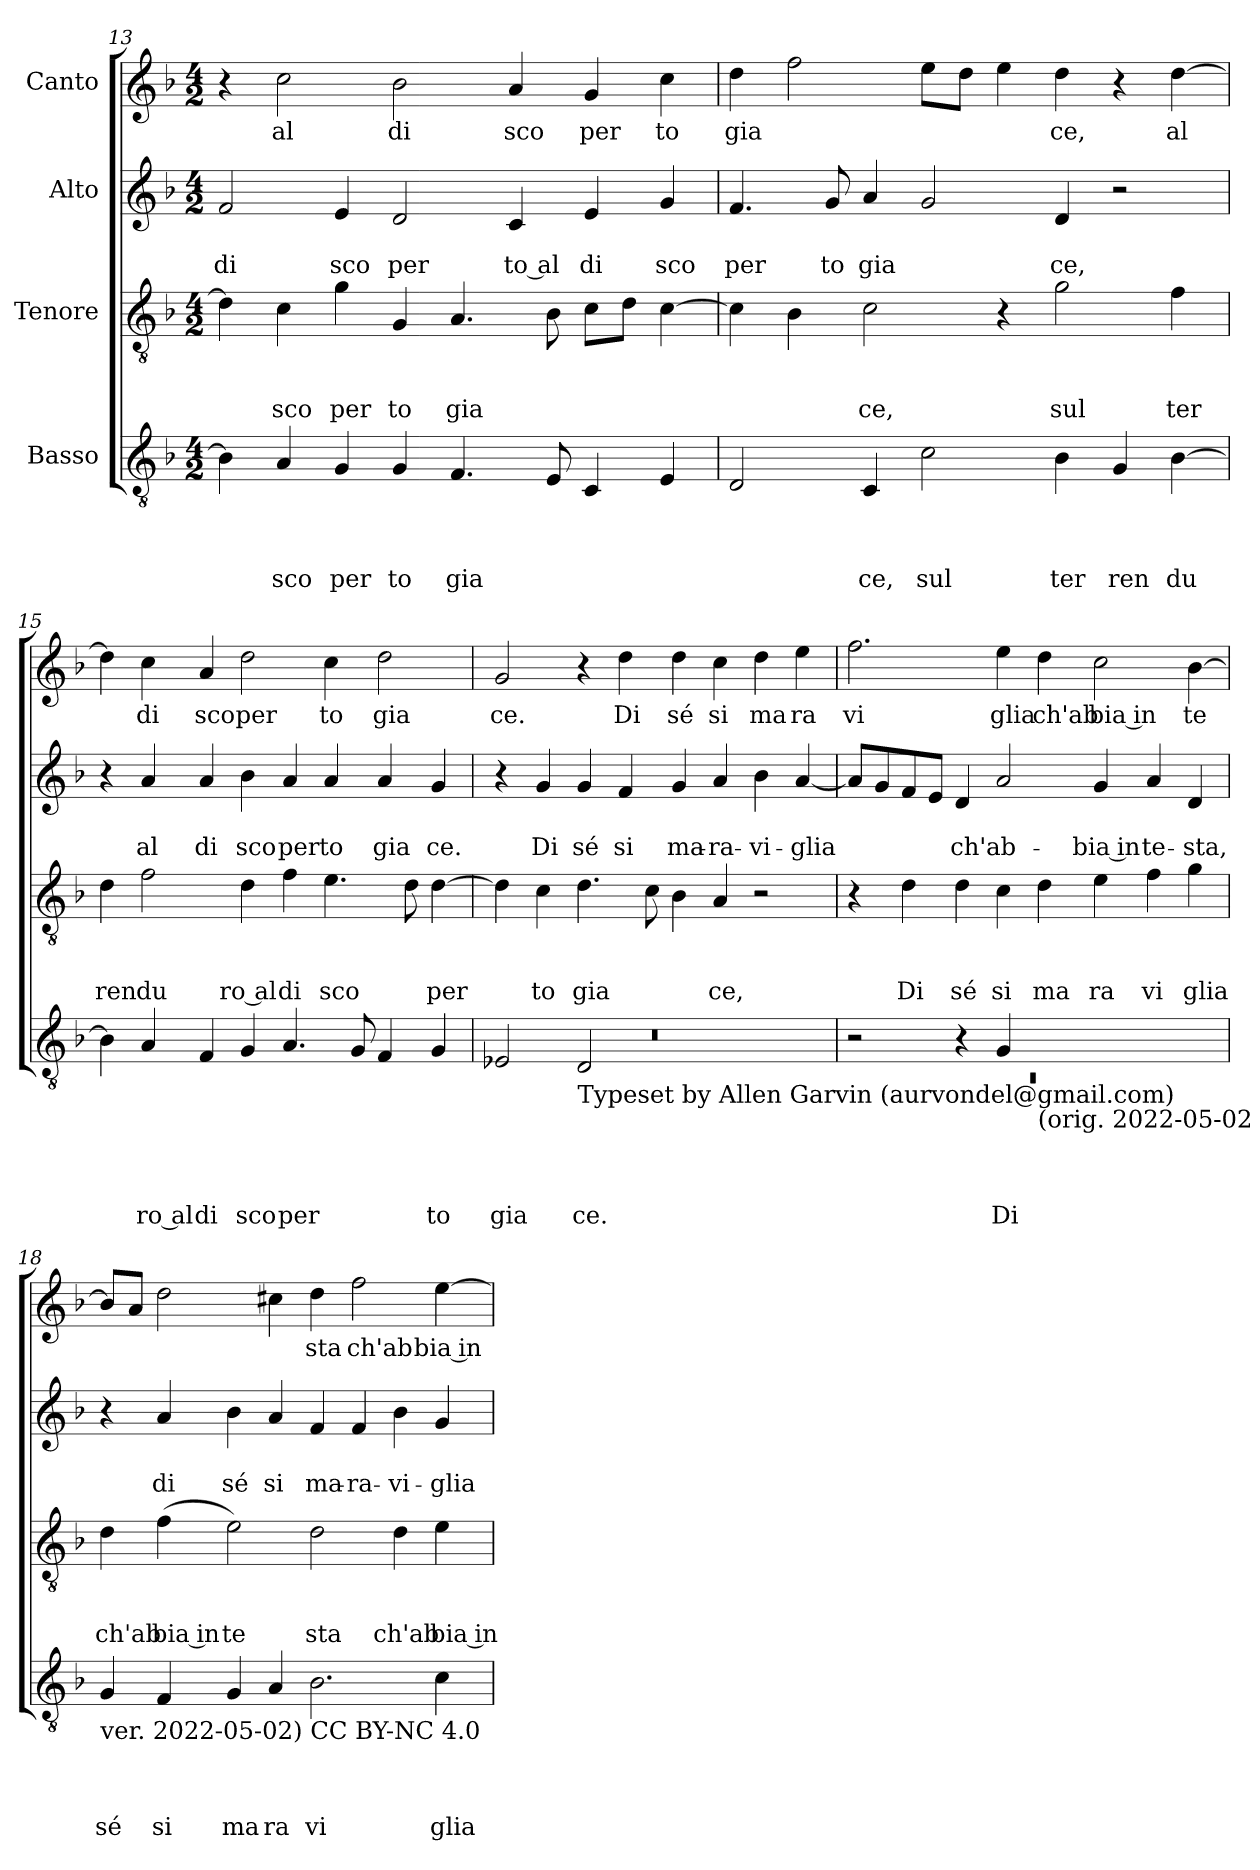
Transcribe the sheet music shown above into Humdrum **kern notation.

**kern	**text	**text	**text	**text	**kern	**text	**text	**text	**kern	**text	**text	**kern	**text
*part4	*part4	*part4	*part4	*part4	*part3	*part3	*part3	*part3	*part2	*part2	*part2	*part1	*part1
*staff4	*staff4	*staff4	*staff4	*staff4	*staff3	*staff3	*staff3	*staff3	*staff2	*staff2	*staff2	*staff1	*staff1
*I"Basso	*	*	*	*	*I"Tenore	*	*	*	*I"Alto	*	*	*I"Canto	*
!!LO:LB:g=z
*clefGv2	*	*	*	*	*clefGv2	*	*	*	*clefG2	*	*	*clefG2	*
*	*	*	*	*	*ITrd-3c-5	*	*	*	*ITrd-3c-5	*	*	*ITrd-3c-5	*
*k[b-]	*	*	*	*	*k[b-e-]	*	*	*	*k[b-e-]	*	*	*k[b-e-]	*
*F:	*	*	*	*	*B-:	*	*	*	*B-:	*	*	*B-:	*
*M4/2	*	*	*	*	*M4/2	*	*	*	*M4/2	*	*	*M4/2	*
=13	=13	=13	=13	=13	=13	=13	=13	=13	=13	=13	=13	=13	=13
!	!	!	!	!	!	!	!	!	!	!	!LO:LY:b	!	!
4B-\]	.	.	.	.	4g\]	.	.	.	2b-/	.	di	4r	.
!	!	!	!	!LO:LY:b	!	!	!	!LO:LY:b	!	!	!	!	!LO:LY:b
4A/	.	.	.	sco	4f\	.	.	sco	.	.	.	2ff\	al
!	!	!	!	!LO:LY:b	!	!	!	!LO:LY:b	!	!	!LO:LY:b	!	!
4G/	.	.	.	per	4cc\	.	.	per	4a/	.	sco	.	.
!	!	!	!	!LO:LY:b	!	!	!	!LO:LY:b	!	!	!LO:LY:b	!	!LO:LY:b
4G/	.	.	.	to	4c/	.	.	to	2g/	.	per	2ee-\	di
!	!	!	!	!LO:LY:b	!	!	!	!LO:LY:b	!	!	!	!	!
4.F/	.	.	.	gia	4.d/	.	.	gia	.	.	.	.	.
!	!	!	!	!	!	!	!	!	!	!	!LO:LY:b:rj	!	!LO:LY:b
.	.	.	.	.	.	.	.	.	4f/	.	to al	4dd/	sco
8E/	.	.	.	.	8e-\	.	.	.	.	.	.	.	.
!	!	!	!	!	!	!	!	!	!	!	!LO:LY:b	!	!LO:LY:b
4C/	.	.	.	.	8f\L	.	.	.	4a/	.	di	4cc/	per
.	.	.	.	.	8g\J	.	.	.	.	.	.	.	.
!	!	!	!	!	!	!	!	!	!	!	!LO:LY:b	!	!LO:LY:b
4E/	.	.	.	.	[>4f\	.	.	.	4cc/	.	sco	4ff\	to
=14	=14	=14	=14	=14	=14	=14	=14	=14	=14	=14	=14	=14	=14
!	!	!	!	!	!	!	!	!	!	!	!LO:LY:b	!	!LO:LY:b
2D/	.	.	.	.	4f\]	.	.	.	4.b-/	.	per	4gg\	gia
.	.	.	.	.	4e-\	.	.	.	.	.	.	2bb-\	.
!	!	!	!	!	!	!	!	!	!	!	!LO:LY:b	!	!
.	.	.	.	.	.	.	.	.	8cc/	.	to	.	.
!	!	!	!	!LO:LY:b	!	!	!	!LO:LY:b	!	!	!LO:LY:b	!	!
4C/	.	.	.	ce,	2f\	.	.	ce,	4dd/	.	gia	.	.
!	!	!	!	!LO:LY:b	!	!	!	!	!	!	!	!	!
2c\	.	.	.	sul	.	.	.	.	2cc/	.	.	8aa\L	.
.	.	.	.	.	.	.	.	.	.	.	.	8gg\J	.
.	.	.	.	.	4r	.	.	.	.	.	.	4aa\	.
!	!	!	!	!LO:LY:b	!	!	!	!LO:LY:b	!	!	!LO:LY:b	!	!LO:LY:b
4B-\	.	.	.	ter	2cc\	.	.	sul	4g/	.	ce,	4gg\	ce,
!	!	!	!	!LO:LY:b	!	!	!	!	!	!	!	!	!
4G/	.	.	.	ren	.	.	.	.	2r	.	.	4r	.
!	!	!	!	!LO:LY:b	!	!	!	!LO:LY:b	!	!	!	!	!LO:LY:b
[>4B-\	.	.	.	du	4b-\	.	.	ter	.	.	.	[>4gg\	al
=15	=15	=15	=15	=15	=15	=15	=15	=15	=15	=15	=15	=15	=15
!	!	!	!	!	!	!	!	!LO:LY:b	!	!	!	!	!
4B-\]	.	.	.	.	4g\	.	.	ren	4r	.	.	4gg\]	.
!	!	!	!	!LO:LY:b:rj	!	!	!	!LO:LY:b	!	!	!LO:LY:b	!	!LO:LY:b
4A/	.	.	.	ro al	2b-\	.	.	du	4dd/	.	al	4ff\	di
!	!	!	!	!LO:LY:b	!	!	!	!	!	!	!LO:LY:b	!	!LO:LY:b
4F/	.	.	.	di	.	.	.	.	4dd/	.	di	4dd/	sco
!	!	!	!	!LO:LY:b	!	!	!	!LO:LY:b:rj	!	!	!LO:LY:b	!	!LO:LY:b
4G/	.	.	.	sco	4g\	.	.	ro al	4ee-\	.	sco	2gg\	per
!	!	!	!	!LO:LY:b	!	!	!	!LO:LY:b	!	!	!LO:LY:b	!	!
4.A/	.	.	.	per	4b-\	.	.	di	4dd/	.	per	.	.
!	!	!	!	!	!	!	!	!LO:LY:b	!	!	!LO:LY:b	!	!LO:LY:b
.	.	.	.	.	4.a\	.	.	sco	4dd/	.	to	4ff\	to
8G/	.	.	.	.	.	.	.	.	.	.	.	.	.
!	!	!	!	!	!	!	!	!	!	!	!LO:LY:b	!	!LO:LY:b
4F/	.	.	.	.	.	.	.	.	4dd/	.	gia	2gg\	gia
.	.	.	.	.	8g\	.	.	.	.	.	.	.	.
!	!	!	!	!LO:LY:b	!	!	!	!LO:LY:b	!	!	!LO:LY:b	!	!
4G/	.	.	.	to	[<4g\	.	.	per	4cc/	.	ce.	.	.
!!LO:LB:g=z
=16	=16	=16	=16	=16	=16	=16	=16	=16	=16	=16	=16	=16	=16
*^	*	*	*	*	*	*	*	*	*	*	*	*	*
*	*^	*	*	*	*	*	*	*	*	*	*	*	*	*
!	!	!LO:N:vis=1	!	!	!	!LO:LY:b	!	!	!	!	!	!	!	!	!LO:LY:b
2E-X/	2ryy	0r	.	.	.	gia	4g\]	.	.	.	4r	.	.	2cc/	ce.
!	!	!	!	!	!	!	!	!	!	!LO:LY:b	!	!	!LO:LY:b	!	!
.	.	.	.	.	.	.	4f\	.	.	to	4cc/	.	Di	.	.
!LO:TX:b:t=Typeset by Allen Garvin (aurvondel@gmail.com)	!	!	!	!	!	!	!	!	!	!	!	!	!	!	!
!	!	!	!	!	!	!LO:LY:b	!	!	!	!LO:LY:b	!	!	!LO:LY:b	!	!
2ryy	2D/	.	.	.	.	ce.	4.g\	.	.	gia	4cc/	.	sé	4r	.
!	!	!	!	!	!	!	!	!	!	!	!	!	!LO:LY:b	!	!LO:LY:b
.	.	.	.	.	.	.	.	.	.	.	4b-/	.	si	4gg\	Di
.	.	.	.	.	.	.	8f\	.	.	.	.	.	.	.	.
!	!	!	!	!	!	!	!	!	!	!	!	!	!LO:LY:b	!	!LO:LY:b
1ryy	1ryy	.	.	.	.	.	4e-\	.	.	.	4cc/	.	ma-	4gg\	sé
!	!	!	!	!	!	!	!	!	!	!LO:LY:b	!	!	!LO:LY:b	!	!LO:LY:b
.	.	.	.	.	.	.	4d/	.	.	ce,	4dd/	.	-ra-	4ff\	si
!	!	!	!	!	!	!	!	!	!	!	!	!	!LO:LY:b	!	!LO:LY:b
.	.	.	.	.	.	.	2r	.	.	.	4ee-\	.	-vi-	4gg\	ma
!	!	!	!	!	!	!	!	!	!	!	!	!	!LO:LY:b	!	!LO:LY:b
.	.	.	.	.	.	.	.	.	.	.	[<4dd/	.	-glia	4aa\	ra
=17	=17	=17	=17	=17	=17	=17	=17	=17	=17	=17	=17	=17	=17	=17	=17
!	!LO:N:vis=1	!	!	!	!	!	!	!	!	!	!	!	!	!	!LO:LY:b
0ryy	0rC	2r	.	.	.	.	4r	.	.	.	8dd/L]	.	.	2.bb-\	vi
.	.	.	.	.	.	.	.	.	.	.	8cc/	.	.	.	.
!	!	!	!	!	!	!	!	!	!	!LO:LY:b	!	!	!	!	!
.	.	.	.	.	.	.	4g\	.	.	Di	8b-/	.	.	.	.
.	.	.	.	.	.	.	.	.	.	.	8a/J	.	.	.	.
!	!	!	!	!	!	!	!	!	!	!LO:LY:b	!	!	!LO:LY:b	!	!
.	.	4r	.	.	.	.	4g\	.	.	sé	4g/	.	ch'ab-	.	.
!	!	!	!	!	!	!LO:LY:b	!	!	!	!LO:LY:b	!	!	!	!	!LO:LY:b
.	.	4G/	.	.	.	Di	4f\	.	.	si	2dd/	.	.	4aa\	glia
!	!	!LO:TX:b:t=(orig. 2022-05-02 /	!	!	!	!	!	!	!	!	!	!	!	!	!
!	!	!	!	!	!	!	!	!	!	!LO:LY:b	!	!	!	!	!LO:LY:b
.	.	1ryy	.	.	.	.	4g\	.	.	ma	.	.	.	4gg\	ch'ab
!	!	!	!	!	!	!	!	!	!	!LO:LY:b	!	!	!LO:LY:b:rj	!	!LO:LY:b:rj
.	.	.	.	.	.	.	4a\	.	.	ra	4cc/	.	-bia in	2ff\	bia in
!	!	!	!	!	!	!	!	!	!	!LO:LY:b	!	!	!LO:LY:b	!	!
.	.	.	.	.	.	.	4b-\	.	.	vi	4dd/	.	te-	.	.
!	!	!	!	!	!	!	!	!	!	!LO:LY:b	!	!	!LO:LY:b	!	!LO:LY:b
.	.	.	.	.	.	.	4cc\	.	.	glia	4g/	.	-sta,	[>4ee-\	te
*v	*v	*v	*	*	*	*	*	*	*	*	*	*	*	*	*
=18	=18	=18	=18	=18	=18	=18	=18	=18	=18	=18	=18	=18	=18
!LO:TX:b:t=ver. 2022-05-02) CC BY-NC 4.0	!	!	!	!	!	!	!	!	!	!	!	!	!
!	!	!	!	!LO:LY:b	!	!	!	!LO:LY:b	!	!	!	!	!
4G/	.	.	.	sé	4g\	.	.	ch'ab	4r	.	.	8ee-/L]	.
.	.	.	.	.	.	.	.	.	.	.	.	8dd/J	.
!	!	!	!	!LO:LY:b	!	!	!	!LO:LY:b:rj	!	!	!LO:LY:b	!	!
4F/	.	.	.	si	(<4b-\	.	.	bia in	4dd/	.	di	2gg\	.
!	!	!	!	!LO:LY:b	!	!	!	!LO:LY:b	!	!	!LO:LY:b	!	!
4G/	.	.	.	ma	2a\)	.	.	te	4ee-\	.	sé	.	.
!	!	!	!	!LO:LY:b	!	!	!	!	!	!	!LO:LY:b	!	!
4A/	.	.	.	ra	.	.	.	.	4dd/	.	si	4ff#\	.
!	!	!	!	!LO:LY:b	!	!	!	!LO:LY:b	!	!	!LO:LY:b	!	!LO:LY:b
2.B-\	.	.	.	vi	2g\	.	.	sta	4b-/	.	ma-	4gg\	sta
!	!	!	!	!	!	!	!	!	!	!	!LO:LY:b	!	!LO:LY:b
.	.	.	.	.	.	.	.	.	4b-/	.	-ra-	2bb-\	ch'ab
!	!	!	!	!	!	!	!	!LO:LY:b	!	!	!LO:LY:b	!	!
.	.	.	.	.	4g\	.	.	ch'ab	4ee-\	.	-vi-	.	.
!	!	!	!	!LO:LY:b	!	!	!	!LO:LY:b:rj	!	!	!LO:LY:b	!	!LO:LY:b
4c\	.	.	.	glia	4a\	.	.	bia in	4cc/	.	-glia	[>4aa\	bia in
=	=	=	=	=	=	=	=	=	=	=	=	=	=
*-	*-	*-	*-	*-	*-	*-	*-	*-	*-	*-	*-	*-	*-
